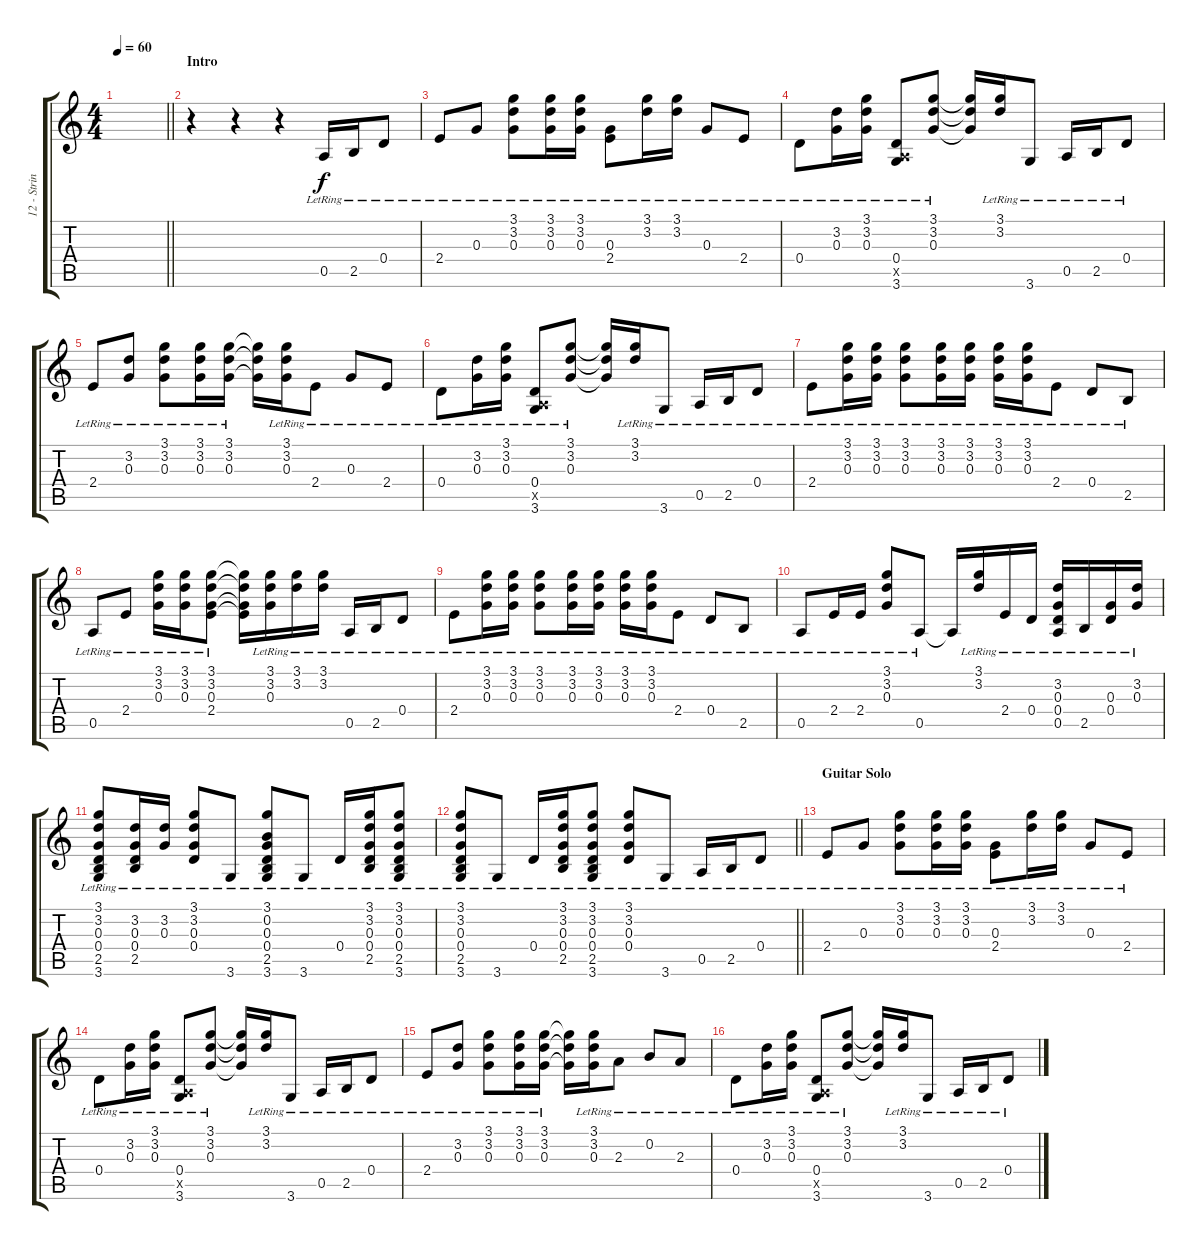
\track ("12 - String Acoustic in the Distance" "12 - Strin") {instrument acousticguitarsteel}
\staff {score tabs}
\tuning (E4 B3 G3 D3 A2 E2) {hide}
\ts (4 4)
\tempo 60
\clef g2
\barLineRight lightlight
\ks c
|
\section ("" "Intro")
r.4 r.4 r.4 0.5{lr}.16 2.5{lr}.16 0.4{lr}.8 |
2.4{lr}.8 0.3{lr}.8 (3.1{lr} 3.2{lr} 0.3{lr}).8 (3.1{lr} 3.2{lr} 0.3{lr}).16 (3.1{lr} 3.2{lr} 0.3{lr}).16 (0.3{lr} 2.4{lr}).8 (3.1{lr} 3.2{lr}).16 (3.1{lr} 3.2{lr}).16 0.3{lr}.8 2.4{lr}.8 |
0.4{lr}.8 (3.2{lr} 0.3{lr}).16 (3.1{lr} 3.2{lr} 0.3{lr}).16 (0.4{lr} 0.5{x} 3.6{lr}).8 (3.1{lr} 3.2{lr} 0.3{lr}).8 (3.1{t} 3.2{t} 0.3{t}).16 (3.1{lr} 3.2{lr}).16 3.6{lr}.8 0.5{lr}.16 2.5{lr}.16 0.4{lr}.8 |
2.4{lr}.8 (3.2{lr} 0.3{lr}).8 (3.1{lr} 3.2{lr} 0.3{lr}).8 (3.1{lr} 3.2{lr} 0.3{lr}).16 (3.1{lr} 3.2{lr} 0.3{lr}).16 (3.1{t} 3.2{t} 0.3{t}).16 (3.1{lr} 3.2{lr} 0.3{lr}).16 2.4{lr}.8 0.3{lr}.8 2.4{lr}.8 |
0.4{lr}.8 (3.2{lr} 0.3{lr}).16 (3.1{lr} 3.2{lr} 0.3{lr}).16 (0.4{lr} 0.5{x} 3.6{lr}).8 (3.1{lr} 3.2{lr} 0.3{lr}).8 (3.1{t} 3.2{t} 0.3{t}).16 (3.1{lr} 3.2{lr}).16 3.6{lr}.8 0.5{lr}.16 2.5{lr}.16 0.4{lr}.8 |
2.4{lr}.8 (3.1{lr} 3.2{lr} 0.3{lr}).16 (3.1{lr} 3.2{lr} 0.3{lr}).16 (3.1{lr} 3.2{lr} 0.3{lr}).8 (3.1{lr} 3.2{lr} 0.3{lr}).16 (3.1{lr} 3.2{lr} 0.3{lr}).16 (3.1{lr} 3.2{lr} 0.3{lr}).16 (3.1{lr} 3.2{lr} 0.3{lr}).16 2.4{lr}.8 0.4{lr}.8 2.5{lr}.8 |
0.5{lr}.8 2.4{lr}.8 (3.1{lr} 3.2{lr} 0.3{lr}).16 (3.1{lr} 3.2{lr} 0.3{lr}).16 (3.1{lr} 3.2{lr} 0.3{lr} 2.4{lr}).8 (3.1{t} 3.2{t} 0.3{t} 2.4{t}).16 (3.1{lr} 3.2{lr} 0.3{lr}).16 (3.1{lr} 3.2{lr}).16 (3.1{lr} 3.2{lr}).16 0.5{lr}.16 2.5{lr}.16 0.4{lr}.8 |
2.4{lr}.8 (3.1{lr} 3.2{lr} 0.3{lr}).16 (3.1{lr} 3.2{lr} 0.3{lr}).16 (3.1{lr} 3.2{lr} 0.3{lr}).8 (3.1{lr} 3.2{lr} 0.3{lr}).16 (3.1{lr} 3.2{lr} 0.3{lr}).16 (3.1{lr} 3.2{lr} 0.3{lr}).16 (3.1{lr} 3.2{lr} 0.3{lr}).16 2.4{lr}.8 0.4{lr}.8 2.5{lr}.8 |
0.5{lr}.8 2.4{lr}.16 2.4{lr}.16 (3.1{lr} 3.2{lr} 0.3{lr}).8 0.5{lr}.8 0.5{t}.16 (3.1{lr} 3.2{lr}).16 2.4{lr}.16 0.4{lr}.16 (3.2{lr} 0.3{lr} 0.4{lr} 0.5{lr}).16 2.5{lr}.16 (0.3{lr} 0.4{lr}).16 (3.2{lr} 0.3{lr}).16 |
(3.1{lr} 3.2{lr} 0.3{lr} 0.4{lr} 2.5{lr} 3.6{lr}).8 (3.2{lr} 0.3{lr} 0.4{lr} 2.5{lr}).16 (3.2{lr} 0.3{lr}).16 (3.1{lr} 3.2{lr} 0.3{lr} 0.4{lr}).8 3.6{lr}.8 (3.1{lr} 0.2{lr} 0.3{lr} 0.4{lr} 2.5{lr} 3.6{lr}).8 3.6{lr}.8 0.4{lr}.16 (3.1{lr} 3.2{lr} 0.3{lr} 0.4{lr} 2.5{lr}).16 (3.1{lr} 3.2{lr} 0.3{lr} 0.4{lr} 2.5{lr} 3.6{lr}).8 |
\barLineRight lightlight
(3.1{lr} 3.2{lr} 0.3{lr} 0.4{lr} 2.5{lr} 3.6{lr}).8 3.6{lr}.8 0.4{lr}.16 (3.1{lr} 3.2{lr} 0.3{lr} 0.4{lr} 2.5{lr}).16 (3.1{lr} 3.2{lr} 0.3{lr} 0.4{lr} 2.5{lr} 3.6{lr}).8 (3.1{lr} 3.2{lr} 0.3{lr} 0.4{lr}).8 3.6{lr}.8 0.5{lr}.16 2.5{lr}.16 0.4{lr}.8 |
\section ("" "Guitar Solo")
2.4{lr}.8 0.3{lr}.8 (3.1{lr} 3.2{lr} 0.3{lr}).8 (3.1{lr} 3.2{lr} 0.3{lr}).16 (3.1{lr} 3.2{lr} 0.3{lr}).16 (0.3{lr} 2.4{lr}).8 (3.1{lr} 3.2{lr}).16 (3.1{lr} 3.2{lr}).16 0.3{lr}.8 2.4{lr}.8 |
0.4{lr}.8 (3.2{lr} 0.3{lr}).16 (3.1{lr} 3.2{lr} 0.3{lr}).16 (0.4{lr} 0.5{x} 3.6{lr}).8 (3.1{lr} 3.2{lr} 0.3{lr}).8 (3.1{t} 3.2{t} 0.3{t}).16 (3.1{lr} 3.2{lr}).16 3.6{lr}.8 0.5{lr}.16 2.5{lr}.16 0.4{lr}.8 |
2.4{lr}.8 (3.2{lr} 0.3{lr}).8 (3.1{lr} 3.2{lr} 0.3{lr}).8 (3.1{lr} 3.2{lr} 0.3{lr}).16 (3.1{lr} 3.2{lr} 0.3{lr}).16 (3.1{t} 3.2{t} 0.3{t}).16 (3.1{lr} 3.2{lr} 0.3{lr}).16 2.3{lr}.8 0.2{lr}.8 2.3{lr}.8 |
0.4{lr}.8 (3.2{lr} 0.3{lr}).16 (3.1{lr} 3.2{lr} 0.3{lr}).16 (0.4{lr} 0.5{x} 3.6{lr}).8 (3.1{lr} 3.2{lr} 0.3{lr}).8 (3.1{t} 3.2{t} 0.3{t}).16 (3.1{lr} 3.2{lr}).16 3.6{lr}.8 0.5{lr}.16 2.5{lr}.16 0.4{lr}.8
